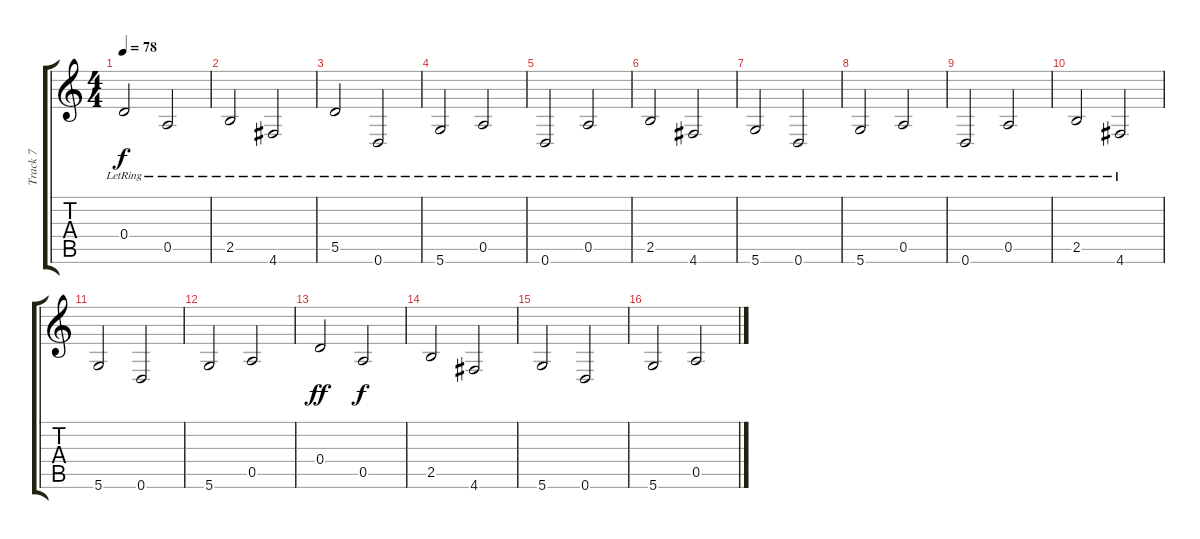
\track ("Track 7" "Track 7") {instrument contrabass}
\staff {score tabs}
\tuning (E4 B3 G3 D3 A2 D2) {hide}
\ts (4 4)
\tempo 78
\clef g2
\ks c
0.4{lr}.2{dy f instrument contrabass} 0.5{lr}.2 |
2.5{lr}.2 4.6{lr}.2 |
5.5{lr}.2 0.6{lr}.2 |
5.6{lr}.2 0.5{lr}.2 |
0.6{lr}.2 0.5{lr}.2 |
2.5{lr}.2 4.6{lr}.2 |
5.6{lr}.2 0.6{lr}.2 |
5.6{lr}.2 0.5{lr}.2 |
0.6{lr}.2 0.5{lr}.2 |
2.5{lr}.2 4.6{lr}.2 |
5.6.2 0.6.2 |
5.6.2 0.5.2 |
0.4.2{dy ff} 0.5.2{dy f} |
2.5.2 4.6.2 |
5.6.2 0.6.2 |
5.6.2 0.5.2
